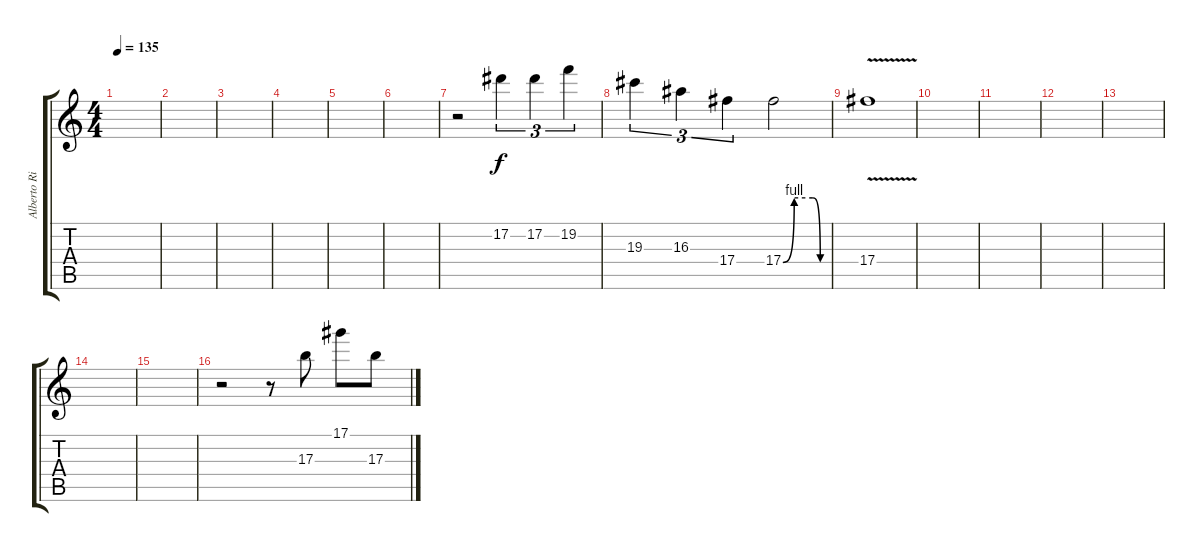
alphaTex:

\track ("Alberto Rionda (I)" "Alberto Ri") {instrument distortionguitar}
\staff {score tabs}
\tuning (Eb4 Bb3 Gb3 Db3 Ab2 Eb2) {hide}
\ts (4 4)
\tempo 135
\clef g2
\ks c
|
|
|
|
|
|
r.2 17.2.4{tu (3 2)} 17.2.4{tu (3 2)} 19.2.4{tu (3 2)} |
19.3.4{tu (3 2)} 16.3.4{tu (3 2)} 17.4.4{tu (3 2)} 17.4{be (custom 0 0 15 4 30 4 40 4 50 0 60 0)}.2 |
17.4{v}.1 |
|
|
|
|
|
|
r.2 r.8 17.3.8 17.1.8 17.3.8
